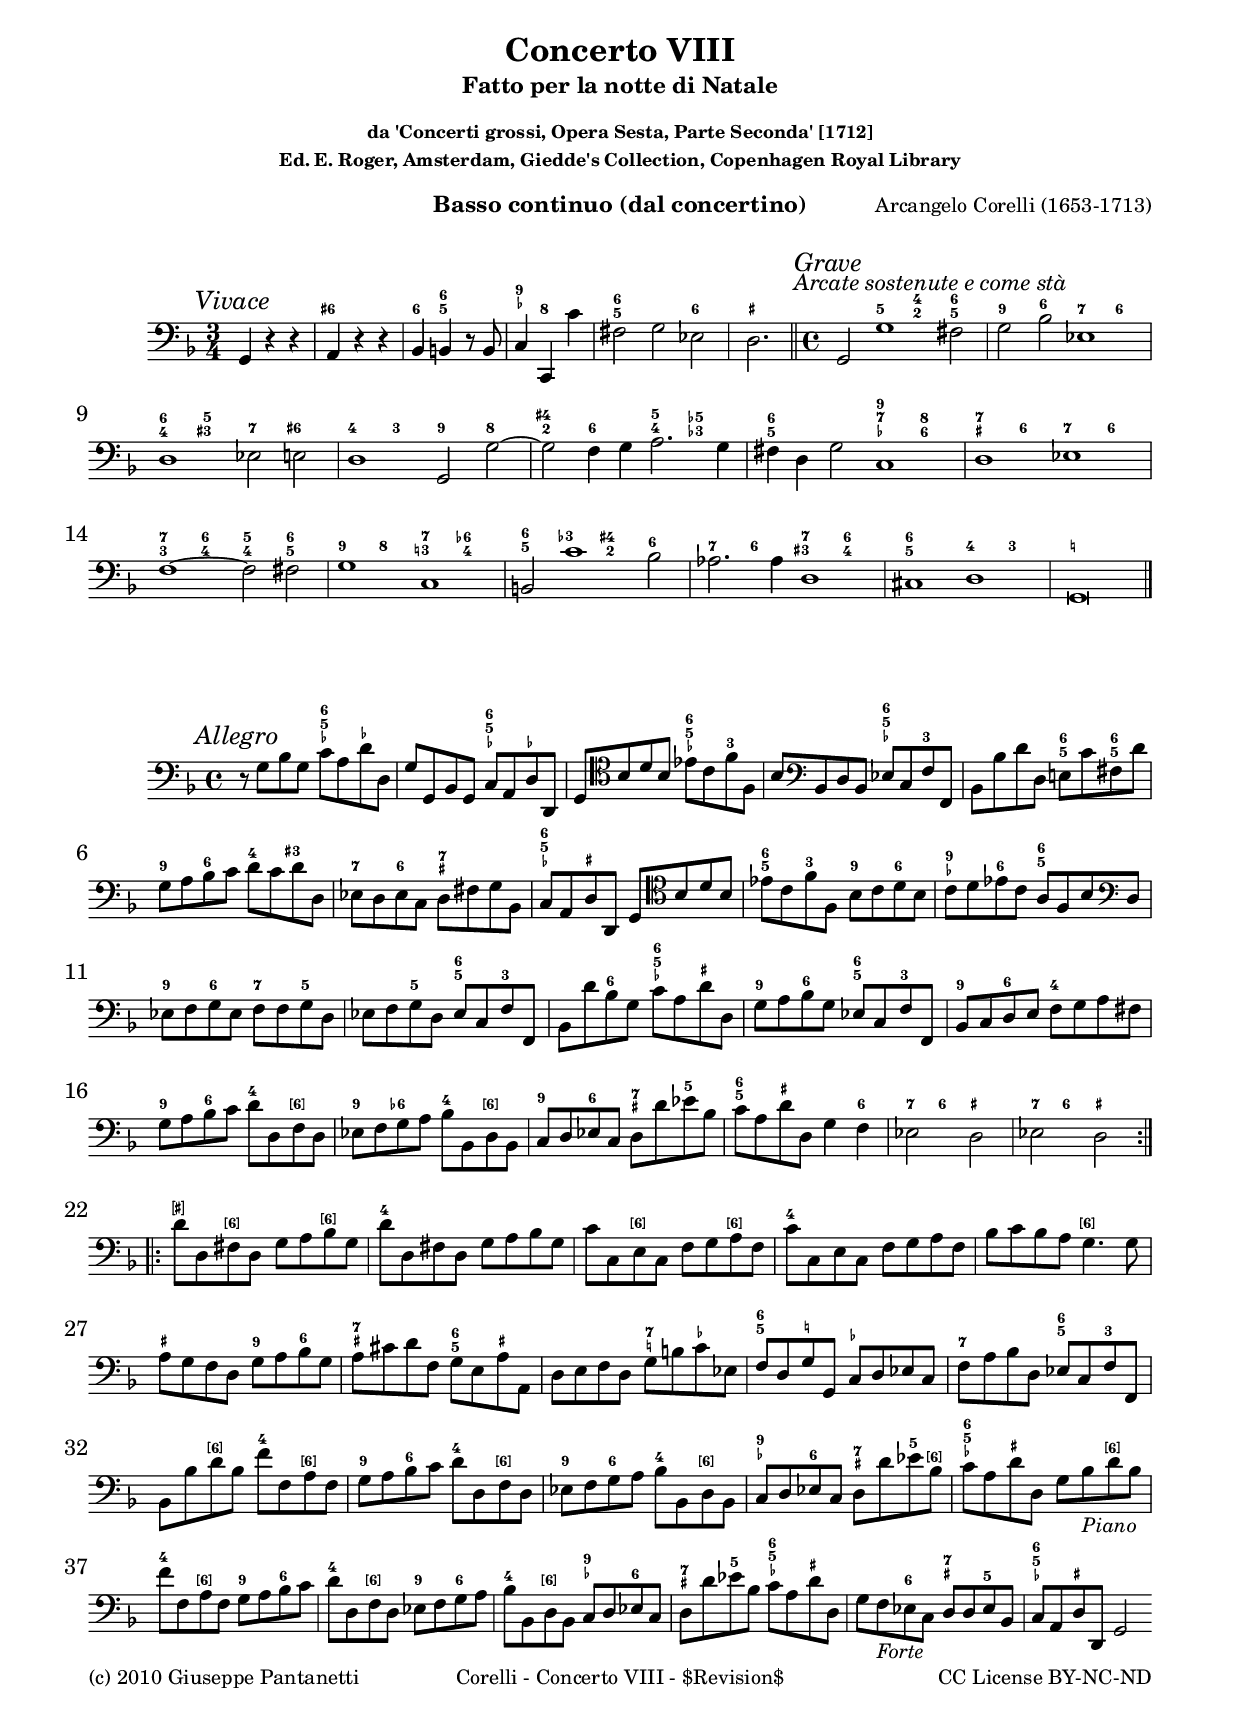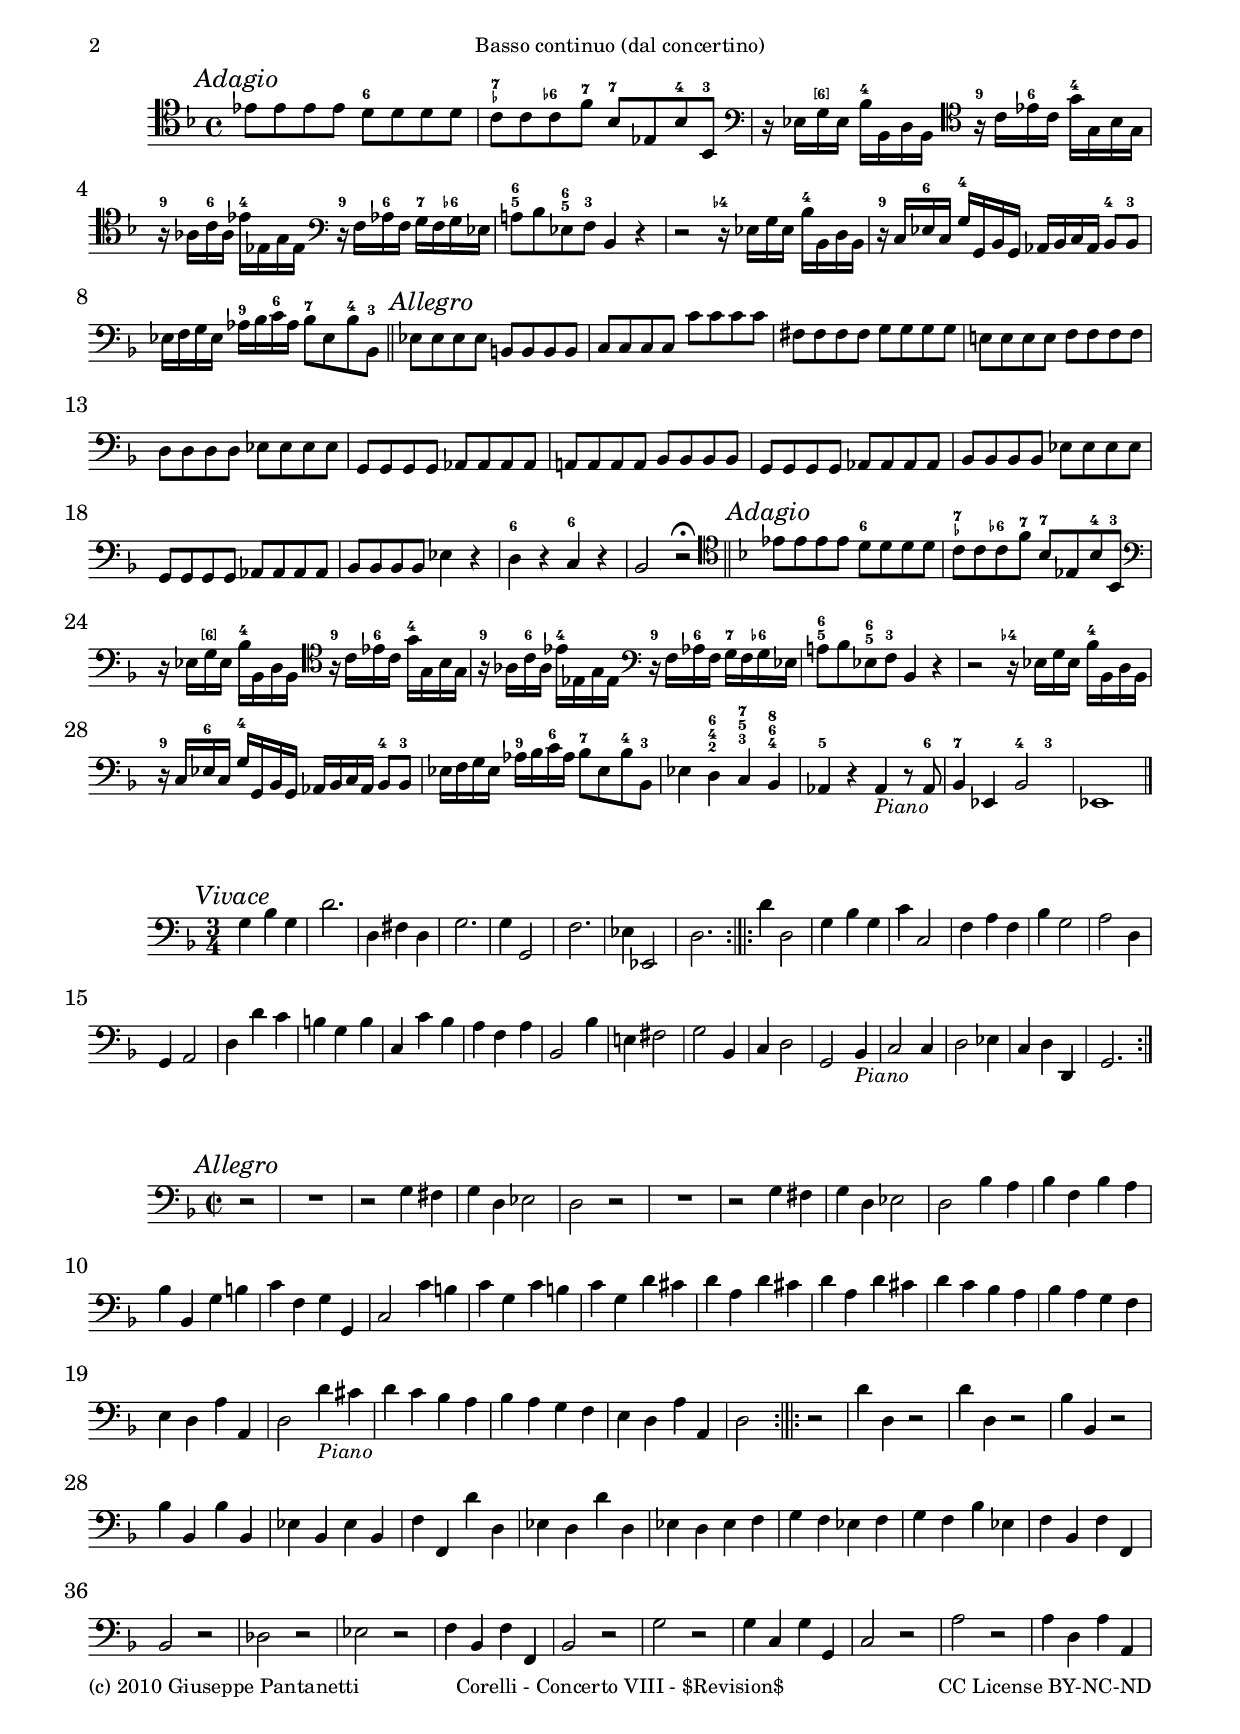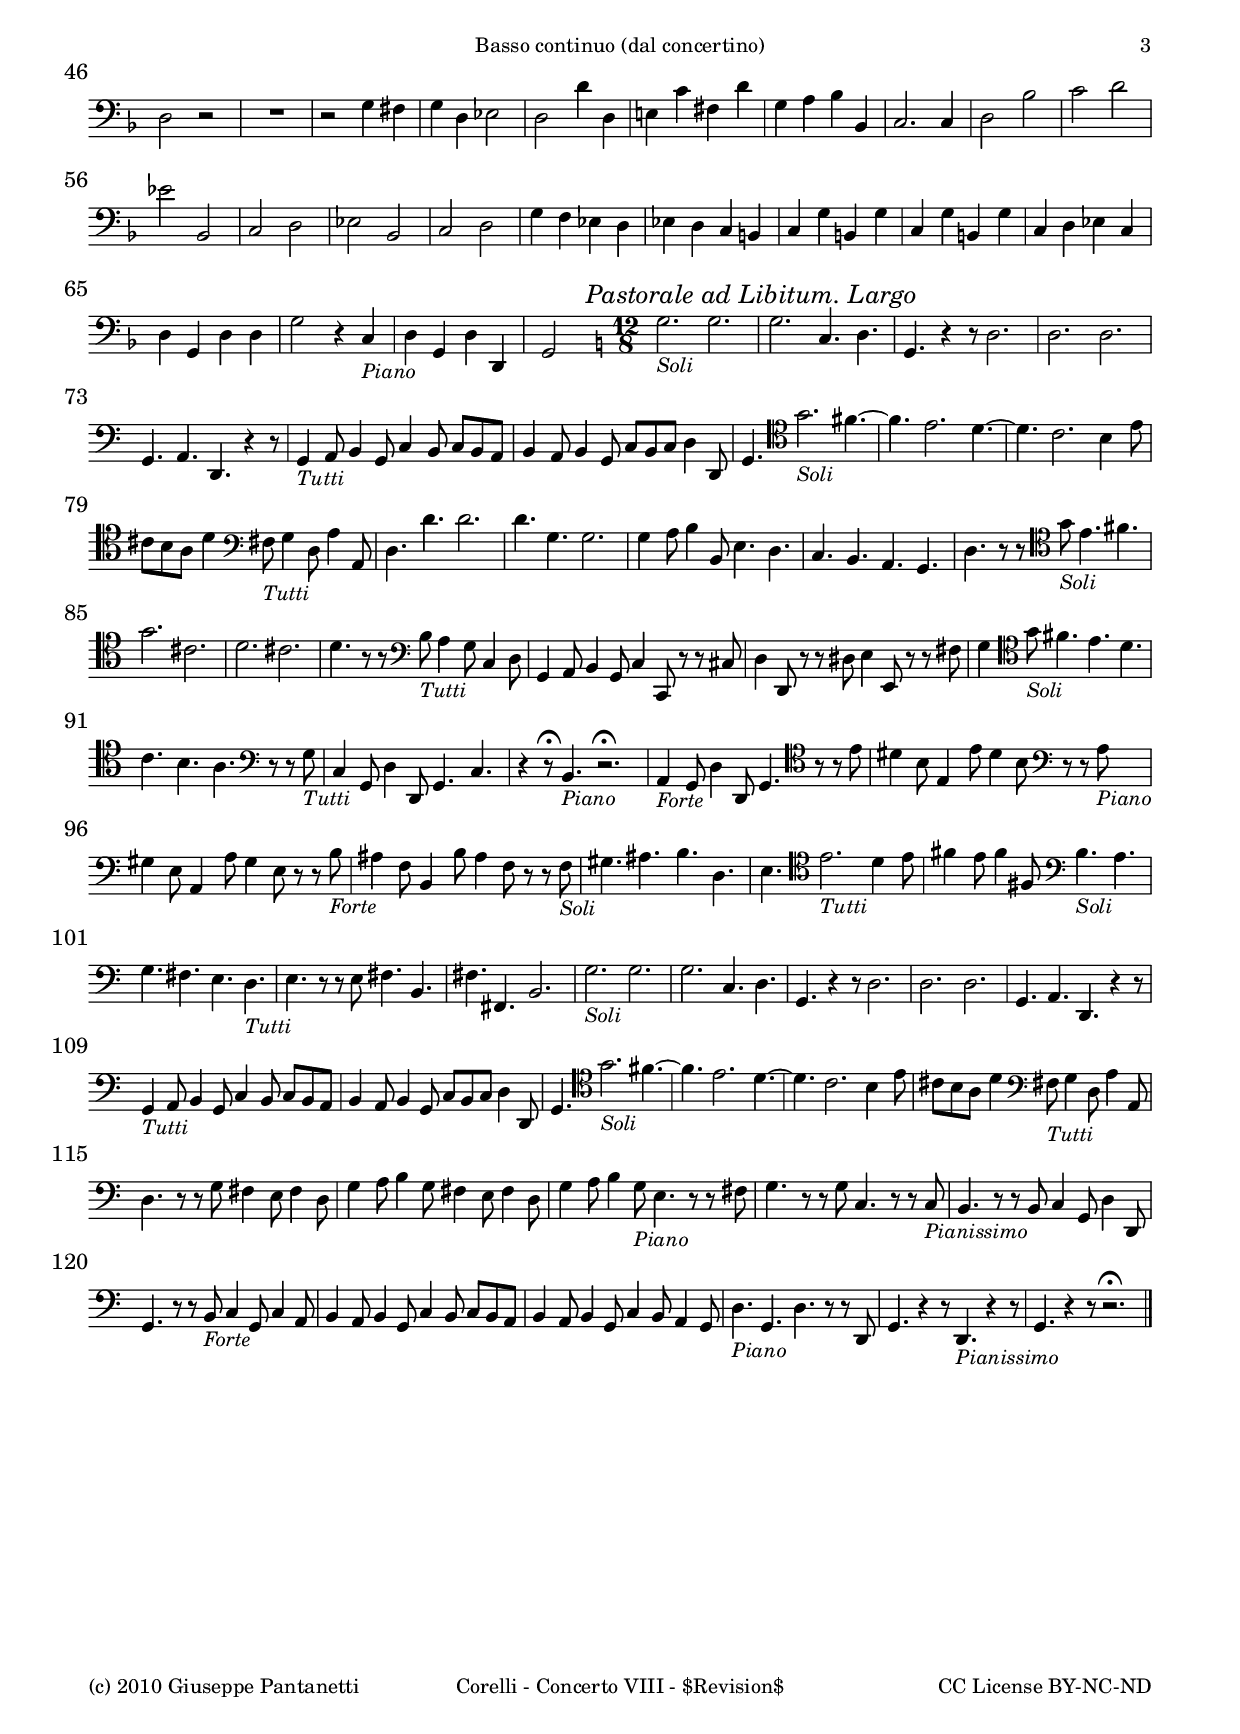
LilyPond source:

\include "corelli_viii_header.ly"
\include "corelli_viii_utilities.ly"
%#(set-global-staff-size 16.8)
#(set-global-staff-size 17.6)
%#(set-global-staff-size 17)

\paper  {
	auto-first-page-number = ##t
  # (define page-breaking ly:page-turn-breaking)
}

\layout {
	\context { \Score skipBars = ##t }
}

vcvivace = \relative c { 
	\global
	\time 3/4
	\key d \minor
	\clef bass

	g4 r r |
	a r r |
	bes b r8 b |
	c4 c, c'' |
	\set Score.measureLength = #(ly:make-moment 6 4)
	fis,2 g ees |
	\set Score.measureLength = #(ly:make-moment 3 4)
	d2. |
}

clvivace = \figuremode {
	\global
	\time 3/4

  <_>4 <_> <_> |
  <6+> <_> <_> |
  <6> <6 5> <_> |
  <9 _-> <8> <_> |
	\set Score.measureLength = #(ly:make-moment 6 4)
	<6 5>2 <_> <6> |
	\set Score.measureLength = #(ly:make-moment 3 4)
	<_+>2. |
} 

vcgrave = \relative c' { 
	\global
	\clef bass
	\time 4/4
	\set Score.measureLength = #(ly:make-moment 4 2)

	g,2 g'1 fis2 |
  g2 bes ees,1 |
  d ees2 e |
  d1 g,2 g'~ |
  g f4 g a2. g4 |
  fis d g2 c,1 |

  d ees |
  f~ f2 fis |
  g1 c, |
  b2 c'1 bes2 |
  aes2. aes4 d,1 |
  cis d |
	g,\breve | \bar "|."
}

clgrave = \figuremode { 
	\global
	\clef bass
	\time 4/4
	\set Score.measureLength = #(ly:make-moment 4 2)

	<_>2 <5> <4 2> <6 5> |
  <9>2 <6> <7> <6> |
  <6 4> <5 3+> <7> <6+> |
  <4> <3> <9> <8> |
  <4+ 2> <6>4 <_> <5 4>2 <5- 3-> |
  <6 5>4 <_> <_>2 <9 7 _-> <8 6> |

  <7 _+>2 <6> <7> <6> |
  <7 3> <6 4> <5 4> <6 5> |
  <9> <8> <7 3!> <6- 4> |
  <6 5> <3-> <4+ 2> <6> |
  <7> <6> <7 3+> <6 4> |
  <6 5>1 <4>2 <3> |
	<_!>\breve | \bar "|."
}

vcallegro = \relative c' { 
	\global
	\clef bass
	\key d \minor
	\time 4/4
	\set Score.measureLength = #(ly:make-moment 4 4)
	
  r8 g bes g c a d d, |
  g g, bes g c a d d, |
  g \clef tenor bes' d bes ees c f f, |
  bes \clef bass bes, d bes ees c f f, |
  bes bes' d d, e! c' fis, d' |

  g, a bes c d c d d, |	
  ees d ees c d fis g bes, |
  c a d d, g \clef tenor bes' d bes |
  ees  c f f, bes c d bes |

  c d ees c a f bes \clef bass d, |
  ees f g ees f f g d |
  ees f g d ees c f f, |
  bes d' bes g c a d d, | 
  g a bes g ees c f f, |

  bes c d e f g a fis |
  g a bes c d d, f d |
  ees f g a bes bes, d bes |
  c d ees c d d' ees bes |
  c a d d, g4  f |

  ees2 d |
  ees2 d \bar ":|.|:"
  \repeat unfold 2 {d'8 d, fis d g a bes g} |
  \repeat unfold 2 {c c, e c f g a f} |

  bes c bes a g4. g8 |
  a g f d g a bes g |
  a cis d f, g e a a, |
  d e f d g b c ees, |
  f d g g, c d ees c |

  f a bes d, ees c f f, |
  bes bes' d bes f' f, a f |
  g a bes c d d, f d |
  ees f g a bes bes, d bes |
  c d ees c d d' ees bes |
  
  c a d d, g bes_\piano d bes |
  f' f, a f g a bes c |
  d d, f d ees f g a |
  bes bes, d bes c d ees c |
  d d' ees bes c a d d, |

  g f_\forte ees c d d ees bes |
  c a d d, g2 \bar ":|"
}

clallegro = \figuremode { 
	\global
	\clef bass
	\time 4/4
	\set Score.measureLength = #(ly:make-moment 4 4)
	
	\repeat unfold 2 {<_>2 <6 5 _->4 <_-> } |
	\repeat unfold 2 {<_>2 <6 5 _->4 <3>} |
  <_>2 <6 5>4 <6 5> |

  <9>4 <6> <4> <3+> |	
  <7>4 <6> <7 _+>2 |	
  <6 5 _->4 <_+> <_>2 |	
  <6 5>4 <3> <9> <6> |	

  <9 _->4 <6> <6 5>2 |	
  <9>4 <6> <7> <5> |	
  <_>4 <5> <6 5> <3> |	
  <_>4 <6> <6 5 _-> <_+> |	
  <9>4 <6> <6 5> <3> |	

  <9>4 <6> <4>2 |	
  <9>4 <6> <4> <[6]> |	
  <9>4 <6-> <4> <[6]> |	
  <9>4 <6> <7 _+> <5> |	
  <6 5>4 <_+> <_> <6> |	

  <7>4 <6> <_+>2 |	
  <7>4 <6> <_+>2 \bar ":|.|:"
  <[_+]>4 <[6]>2 <[6]>4 | 
  <4>1 |
  <_>4 <[6]>2 <[6]>4 | 
  <4>1 |

  <_>2 <[6]> |
  <_+>2 <9>4 <6> |
  <7 _+>2 <6 5>4 <_+> |
  <_>2 <7 _!>4 <_-> |
  <6 5>4 <_!> <_->2 |	

  <7>2 <6 5>4 <3> |
  <_>4 <[6]> <4> <[6]> |	
  <9>4 <6> <4> <[6]> |	
  <9>4 <6> <4> <[6]> |	
  <9 _->4 <6> <7 _+> <5>8 <[6]> |	
  
  <6 5 _->4 <_+> <_> <[6]> |	
  <4>4 <[6]> <9> <6> |
  <4>4 <[6]> <9> <6> |
  <4>4 <[6]> <9 _-> <6> |
  <7 _+>4 <5> <6 5 _-> <_+> |	

  <_>4 <6> <7 _+> <5> |	
  <6 5 _->4 <_+> <_>2 | \bar ":|"
}

vcadagio = \relative c' { 
	%\global
	\key d \minor
  \clef tenor

  ees8 ees ees ees d d d d |
  c c c f bes, ees, bes' bes, |

  \clef bass r16 ees g ees bes' bes, d bes \clef tenor r c' ees c g' g, bes g |
  r aes c aes ees' ees, g ees \clef bass r f aes f g f g ees |
  a!8 bes ees, f bes,4 r |
  
  r2 r16ees g es bes' bes, d bes |
  r c ees c g' g, bes g aes bes c aes bes8 bes |
  ees16 f g  ees aes bes c aes bes8 ees, bes' bes, |  
}

cladagio = \figuremode { 

  <_>2 <6> |
  <7 _->4 <6->8 <7> <7>4 <4>8 <3> |

  <_>8 <[6]> <4>4 <9>8 <6> <4>4 |
  <9>8 <6> <4>4  <9>8 <6> <7> <6-> |
  <6 5>4 <6 5>8 <3> <_>2 |
  
  <_>2 <4->4 <4>4 |
  <9>8 <6>8 <4>2 <4>8 <3> |
  <_>4 <9>8 <6> <7>4 <4>8 <3> |  
}

vcallegroII = \relative c' { 
	\global

  ees,8 ees ees ees b b b b |
  c c c c c' c c c |
  fis, fis fis fis g g g g |
  e! e e e f f f f | 
  d d d d ees ees ees ees |

  g, g g g aes aes aes aes |
  a! a a a bes bes bes bes |
  g g g g aes aes aes aes |
  bes bes bes bes ees ees ees ees |
  g, g g g aes aes aes aes |

  bes8 bes bes bes ees4 r |
	d r c r |
	bes2 r\fermata |
}

clallegroII = \figuremode { 
	\global

	\repeat unfold 11 { <_>1 | }
	<6>2 <6> |
	<_>1 |
}

vcadagioII = {
	\vcadagio 
	\relative c { ees4 d c bes |
  aes r  aes_\piano r8 aes |
  bes4 ees, bes'2 |
  ees,1 } \bar "|."
}

cladagioII = {
	\cladagio 
	\figuremode {
		<_>4 <6 4 2> <7 5 3> <8 6 4> |
		<5>4 <_>2 <_>8 <6> |
		<7>2 <4>4 <3> |
		<_>1 |
  } \bar "|."
}

vcvivaceII = \relative c' { 
	\global
	\key d \minor
	\time 3/4
  \clef bass

  g4 bes g |
  d'2. | 
  d,4 fis d |
  g2.   
  g4 g,2 |
  f'2. |
  ees4 ees,2 |
	d'2. | \bar ":|.|:"
  d'4 d,2 |
  g4 bes g |
  c c,2 |
  f4 a f |

  bes g2 |
  a d,4 |
  g, a2 |
  d4 d' c |
  b g b |
  c, c' bes |
  a f a |
  bes,2 bes'4 |
  e,! fis2 |
  g bes,4 |
  c d2 |

  g, bes4_\piano |
  c2 c4 |
  d2 ees4 |
  c d d, |
  g2. \bar ":|.|:"
}

vcallegroIII = \relative c' {
	\global
	\key d \minor
	\time 2/2
  \clef bass

	\partial 4*2 \repeat unfold 2 { r2 | R1 | r2 g4 fis | g d ees2 | d }
	bes'4 a | bes f bes a |
  bes bes, g' b |
  c f, g g, |
  c2 c'4 b |
  c g c b |
  c g d' cis |
  d a d cis |

  d a d cis |
  d c bes a |
  bes a g f |
  e d a' a, |
  d2 d'4_\piano cis |
  d c bes a |
  bes a g f |
  e d a' a, |

  d2 \bar ":|.|:"
  r2 |
  d'4 d, r2 |
  d'4 d, r2 |
  bes'4 bes, r2 |
  bes'4 bes, bes'4 bes, |
  ees bes ees bes |
  f' f, d'' d, |
  ees d d' d, | 
  ees d ees f |
  
  g f ees f |
  g f bes ees, |
  f bes, f' f, |
  bes2 r |
  des r |
  ees r |
  f4 bes, f' f, |
  bes2 r |
  g' r |
  g4 c, g' g, |
  
  c2 r |
  a' r |
  a4 d, a' a, |
  d2 r |
  R1 | 
  r2 g4 fis |
  g d ees2 |
  d d'4 d, |
  e! c' fis, d' |
  g, a bes bes, |

  c2. c4 | 
  d2 bes' |
  c d |
  ees bes, |
  c d |
  ees bes |
  c d |
  g4 f ees d |
  ees d c b |
  c g' b, g' |
  
  c, g' b, g' |
  c, d ees c |
  d g, d' d |
  g2 r4 c,4_\piano |
  d g, d' d, |

	\set Score.measureLength = #(ly:make-moment 2 4)
        g2 \bar ":|" 
}

vcpastoralepiece = \relative c' {
  g2._\soli g |
  g c,4. d |

  g, r4 r8 d'2. |
  d d |
  g,4. a d, r4 r8  |
  g4_\tutti a8 b4 g8 c4 b8 c b a |
  b4 a8 b4 g8 c b c d4 d,8 |
  g4. \clef tenor g''2._\soli fis4.~ |
  
  fis e2. d4.~ |
  d c2. b4 e8 |
  cis b a d4 \clef bass fis,8_\tutti g4 d8 a'4 a,8 |
}

vcpastorale = \relative c {
	\global
	\key c \major
	\time 12/8

	\vcpastoralepiece
  d4. d' d2. |
  d4. g, g2. |

  g4 a8 b4 b,8 e4. d |
  c b a g |
  d' r8 r \clef tenor g'8_\soli e4. fis |
  g2. cis, |
  d cis |
  
  d4. r8 r \clef bass b8_\tutti a4 g8 c,4 d8 |
  g,4 a8 b4 g8 c4 c,8 r r cis' |
  d4 d,8 r r dis' e4 e,8 r r fis' |
  g4 \clef tenor g'8_\soli fis4. e d |

  c b a \clef bass r8 r g8_\tutti  |
  c,4 g8 d'4 d,8 g4. c |
  r4 r8\fermata b4._\piano r2.\fermata |
  a4_\forte g8 d'4 d,8 g4. \clef tenor r8 r e'' |
  dis4 b8 e,4 e'8 

  dis4 b8 \clef bass r8 r a_\piano |
  gis4 e8 a,4 a'8 gis4 e8 r r b'_\forte |
  ais4 f8 b,4 b'8 ais4 f8 r r f_\soli |
  gis4. ais b d, |
  e \clef tenor e'2._\tutti  d4 e8 |
  fis4 e8 fis4 fis,8 \clef bass b4._\soli a |
  
  g fis e d_\tutti |
  e r8 r e fis4. b, |
  fis' fis, b2. | 

	\vcpastoralepiece
  d4. r8 r g fis4 e8 fis4 d8 |

  g4 a8 b4 g8 fis4 e8 fis4 d8 |
  g4 a8 b4 g8_\piano e4. r8 r fis |
  g4. r8 r g c,4. r8 r c8_\pianissimo |
  b4. r8 r b c4 g8 d'4 d,8 |
  g4. r8 r b8_\forte c4 g8 c4 a8 |

  b4 a8 b4 g8 c4 b8 c b a |
  b4 a8 b4 g8 c4 b8 a4 g8 |
  d'4._\piano g, d' r8 r d, |
  g4. r4 r8 d4._\pianissimo r4 r8 |
	g4. r4 r8 r2.^\fermata \bar "|."
}


\header { instrument = "Basso continuo (dal concertino)" }

\book {
	\score { { \new Staff \with { \consists "Page_turn_engraver" }
		\vivace << \vcvivace \clvivace >> \bar "||"
		\grave << \vcgrave \clgrave >>
	} }
	\score { { \new Staff \with { \consists "Page_turn_engraver" }
		\allegro << \vcallegro \clallegro >>
	} }
	\score { { \new Staff \with { \consists "Page_turn_engraver" }
		\adagio \time 4/4 << \vcadagio \cladagio >> \bar "||"
		\allegro << \vcallegroII \clallegroII >> \bar "||"
		\adagio << \vcadagioII \cladagioII >> 
	} }
	\score { { \new Staff \with { \consists "Page_turn_engraver" }
		\vivace \vcvivaceII
	} }
	\score { { \new Staff \with { \consists "Page_turn_engraver" }
		\allegro \vcallegroIII 
		\pastorale \vcpastorale 
	} }
}

